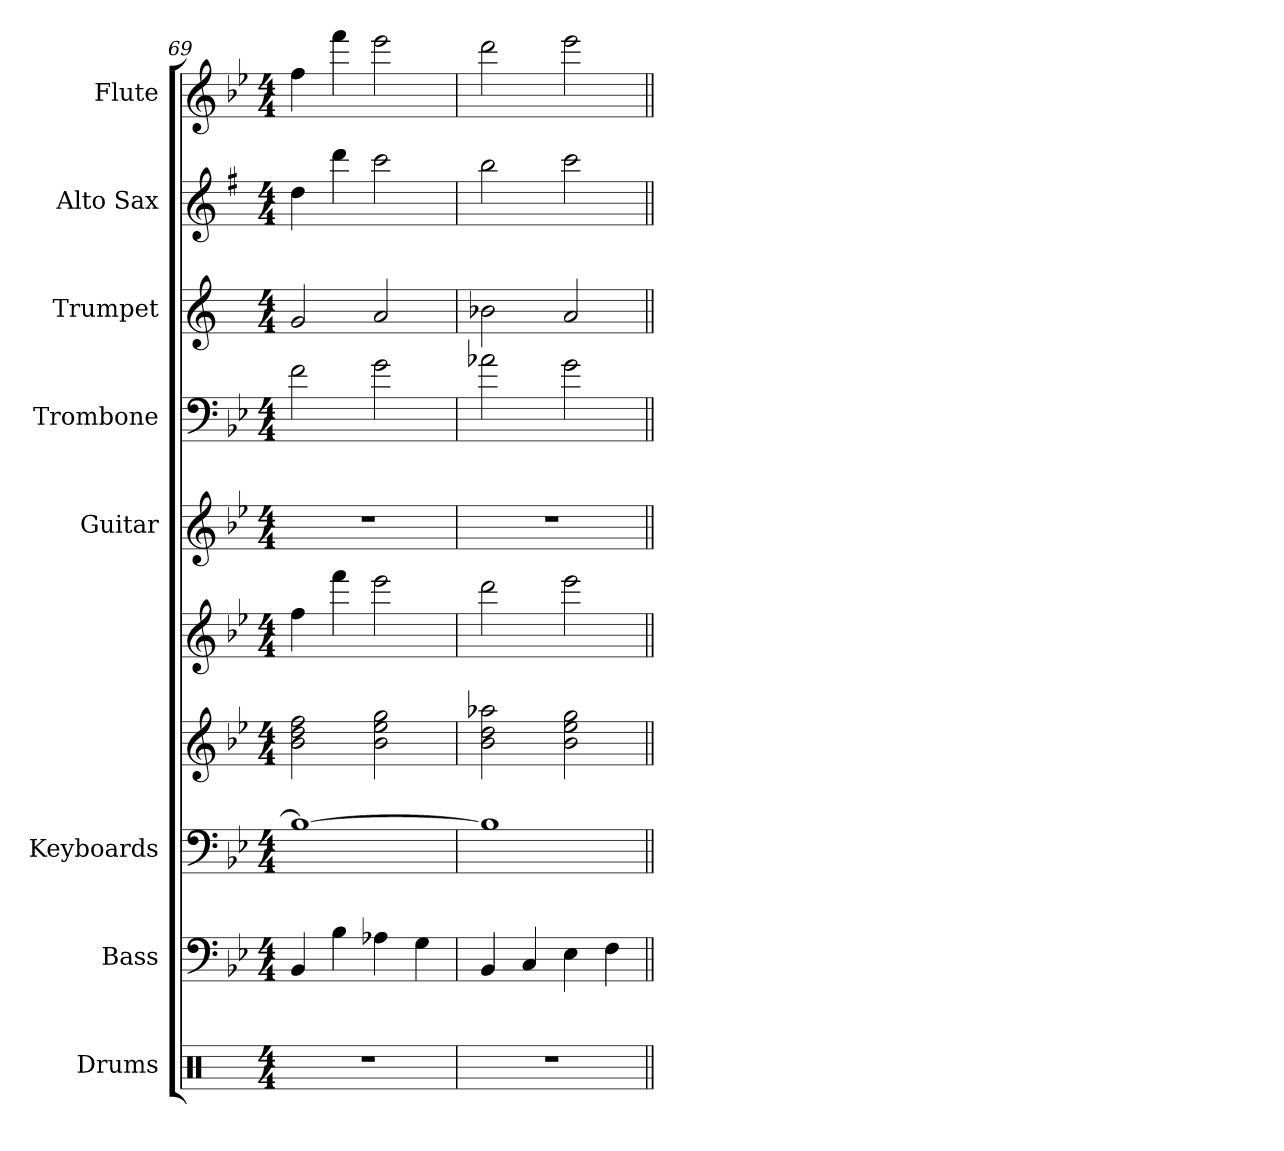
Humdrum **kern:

**kern	**kern	**kern	**kern	**kern	**kern	**kern	**kern	**kern	**kern
*part8	*part7	*part6	*part6	*part6	*part5	*part4	*part3	*part2	*part1
*staff10	*staff9	*staff8	*staff7	*staff6	*staff5	*staff4	*staff3	*staff2	*staff1
*I"Drums	*I"Bass	*I"Keyboards	*	*	*I"Guitar	*I"Trombone	*I"Trumpet	*I"Alto Sax	*I"Flute
*I'Dr.	*I'Bass	*I'Kbd.	*	*	*	*I'Tbn.	*I'Tpt.	*I'Alto Sax.	*I'Fl.
!!LO:PB:g=z
*clefX	*clefF4	*clefF4	*clefG2	*clefG2	*clefG2	*clefF4	*clefG2	*clefG2	*clefG2
*	*ITrd7c12	*	*	*	*ITrd7c12	*	*ITrd1c2	*ITrd5c9	*
*k[]	*k[b-e-]	*k[b-e-]	*k[b-e-]	*k[b-e-]	*k[b-e-]	*k[b-e-]	*k[b-e-]	*k[b-e-]	*k[b-e-]
*C:	*B-:	*B-:	*B-:	*B-:	*B-:	*B-:	*B-:	*B-:	*B-:
*M4/4	*M4/4	*M4/4	*M4/4	*M4/4	*M4/4	*M4/4	*M4/4	*M4/4	*M4/4
=69	=69	=69	=69	=69	=69	=69	=69	=69	=69
1r	4BBB-i/	1B-i_	2b-i\ 2ddi 2ffi	4ffi\	1r	2fi\	2fi/	4fi\	4ffi\
.	4BB-i\	.	.	4fffi\	.	.	.	4ffi\	4fffi\
.	4AA-Xi\	.	2b-i\ 2ee-i 2ggi	2eee-i\	.	2gi\	2gi/	2ee-i\	2eee-i\
.	4GGi\	.	.	.	.	.	.	.	.
=70	=70	=70	=70	=70	=70	=70	=70	=70	=70
1r	4BBB-i/	1B-i]	2b-i\ 2ddi 2aa-Xi	2dddi\	1r	2a-Xi\	2a-Xi\	2ddi\	2dddi\
.	4CCi/	.	.	.	.	.	.	.	.
.	4EE-i\	.	2b-i\ 2ee-i 2ggi	2eee-i\	.	2gi\	2gi/	2ee-i\	2eee-i\
.	4FFi\	.	.	.	.	.	.	.	.
=||	=||	=||	=||	=||	=||	=||	=||	=||	=||
*-	*-	*-	*-	*-	*-	*-	*-	*-	*-
